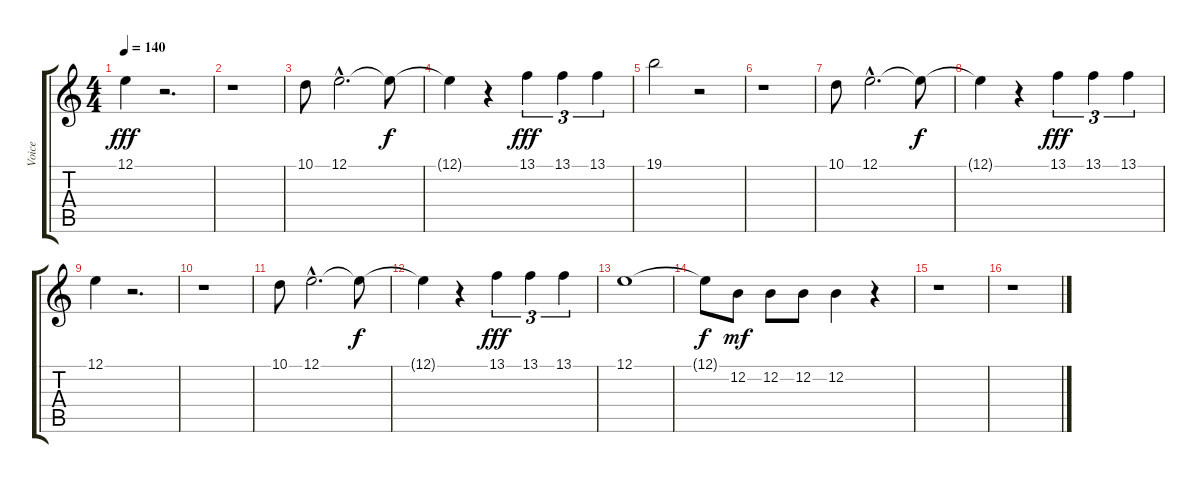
\track ("Voice" "Voice") {instrument lead8bassandlead}
\staff {score tabs}
\tuning (E4 B3 G3 D3 A2 E2) {hide}
\ts (4 4)
\tempo 140
\clef g2
\ks c
12.1.4{dy fff} r.2{d} |
r.1 |
10.1.8 12.1{hac}.2{d} 12.1{t}.8{dy f} |
12.1{t}.4 r.4 13.1.4{tu (3 2) dy fff} 13.1.4{tu (3 2)} 13.1.4{tu (3 2)} |
19.1.2 r.2 |
r.1 |
10.1.8 12.1{hac}.2{d} 12.1{t}.8{dy f} |
12.1{t}.4 r.4 13.1.4{tu (3 2) dy fff} 13.1.4{tu (3 2)} 13.1.4{tu (3 2)} |
12.1.4 r.2{d} |
r.1 |
10.1.8 12.1{hac}.2{d} 12.1{t}.8{dy f} |
12.1{t}.4 r.4 13.1.4{tu (3 2) dy fff} 13.1.4{tu (3 2)} 13.1.4{tu (3 2)} |
12.1.1 |
12.1{t}.8{dy f} 12.2.8{dy mf} 12.2.8 12.2.8 12.2.4 r.4 |
r.1 |
r.1
